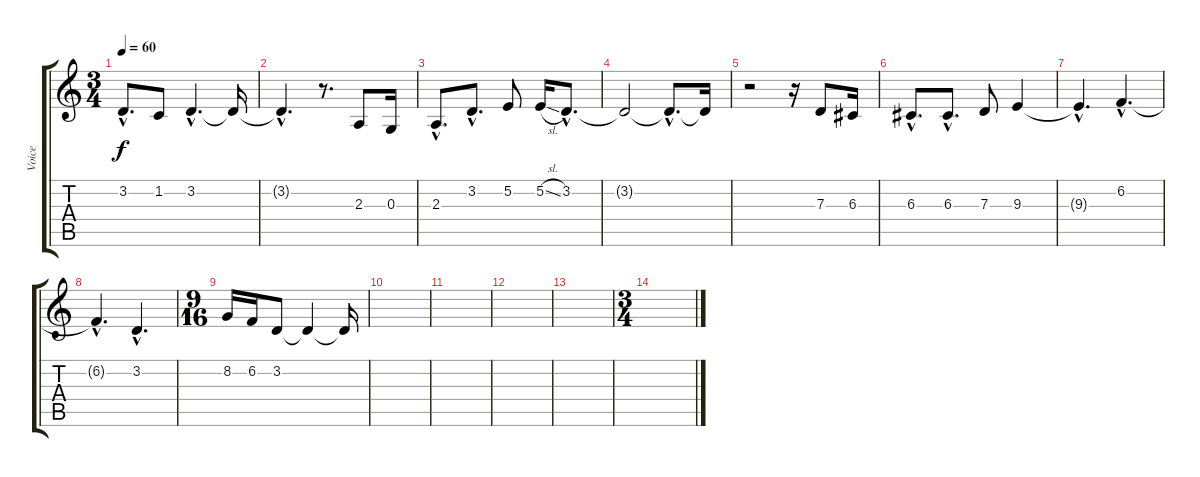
\track ("Voice" "Voice") {instrument oboe}
\staff {score tabs}
\tuning (E4 B3 G3 D3 A2 E2) {hide}
\ts (3 4)
\tempo 60
\clef g2
\ks c
3.2{hac}.8{d dy f} 1.2.8 3.2{hac}.4{d} 3.2{t}.16 |
3.2{hac t}.4{d} r.8{d} 2.3.8 0.3.16 |
2.3{hac}.8{d} 3.2{hac}.8{d} 5.2.8 5.2{sl}.16 3.2{hac}.8{d} |
3.2{t}.2 3.2{hac t}.8{d} 3.2{t}.16 |
r.2 r.16 7.3.8 6.3.16 |
6.3{hac}.8{d} 6.3{hac}.8{d} 7.3.8 9.3.4 |
9.3{hac t}.4{d} 6.2{hac}.4{d} |
6.2{hac t}.4{d} 3.2{hac}.4{d} |
\ts (9 16)
8.2.16 6.2.16 3.2.8 3.2{t}.4 3.2{t}.16 |
|
|
|
|
\ts (3 4)
